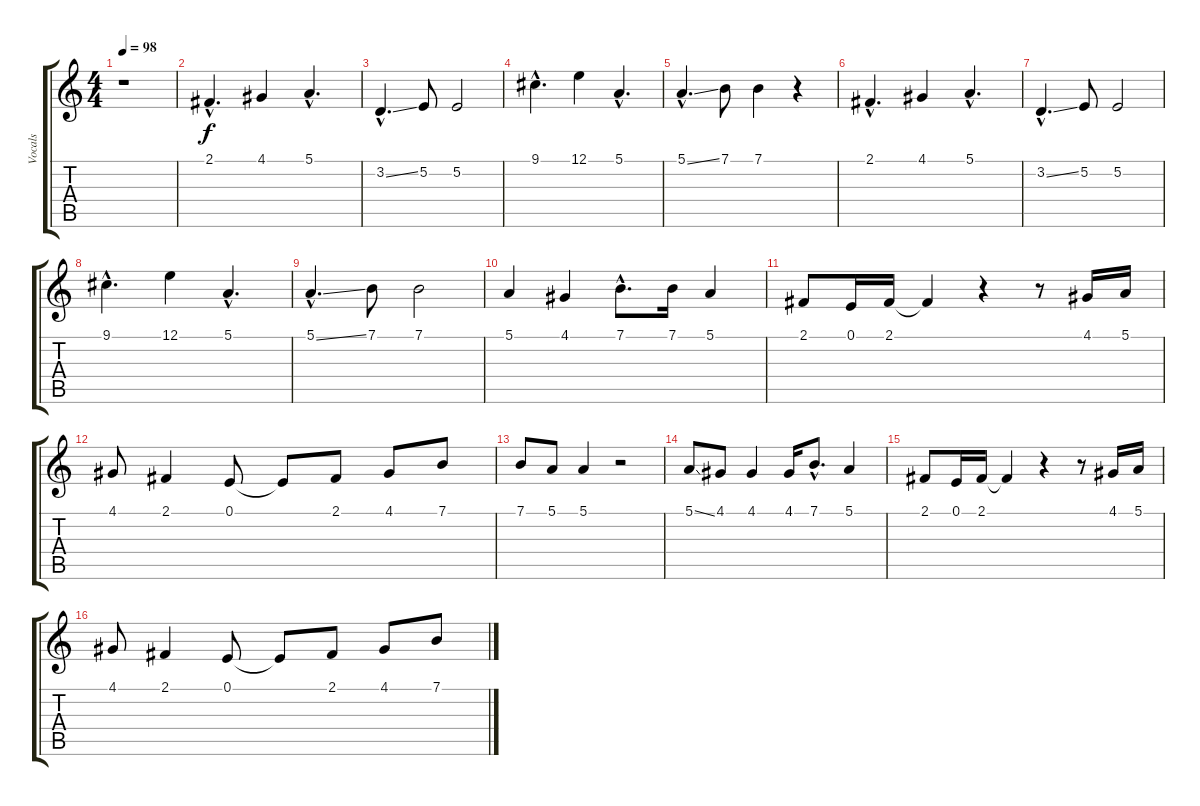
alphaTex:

\track ("Vocals" "Vocals") {instrument reedorgan}
\staff {score tabs}
\tuning (E4 B3 G3 D3 A2 E2) {hide}
\ts (4 4)
\tempo 98
\clef g2
\ks c
r.1{dy f} |
2.1{hac}.4{d} 4.1.4 5.1{hac}.4{d} |
3.2{ss hac}.4{d} 5.2.8 5.2.2 |
9.1{hac}.4{d} 12.1.4 5.1{hac}.4{d} |
5.1{ss hac}.4{d} 7.1.8 7.1.4 r.4 |
2.1{hac}.4{d} 4.1.4 5.1{hac}.4{d} |
3.2{ss hac}.4{d} 5.2.8 5.2.2 |
9.1{hac}.4{d} 12.1.4 5.1{hac}.4{d} |
5.1{ss hac}.4{d} 7.1.8 7.1.2 |
5.1.4 4.1.4 7.1{hac}.8{d} 7.1.16 5.1.4 |
2.1.8 0.1.16 2.1.16 2.1{t}.4 r.4 r.8 4.1.16 5.1.16 |
4.1.8 2.1.4 0.1.8 0.1{t}.8 2.1.8 4.1.8 7.1.8 |
7.1.8 5.1.8 5.1.4 r.2 |
5.1{ss}.8 4.1.8 4.1.4 4.1.16 7.1{hac}.8{d} 5.1.4 |
2.1.8 0.1.16 2.1.16 2.1{t}.4 r.4 r.8 4.1.16 5.1.16 |
4.1.8 2.1.4 0.1.8 0.1{t}.8 2.1.8 4.1.8 7.1.8
